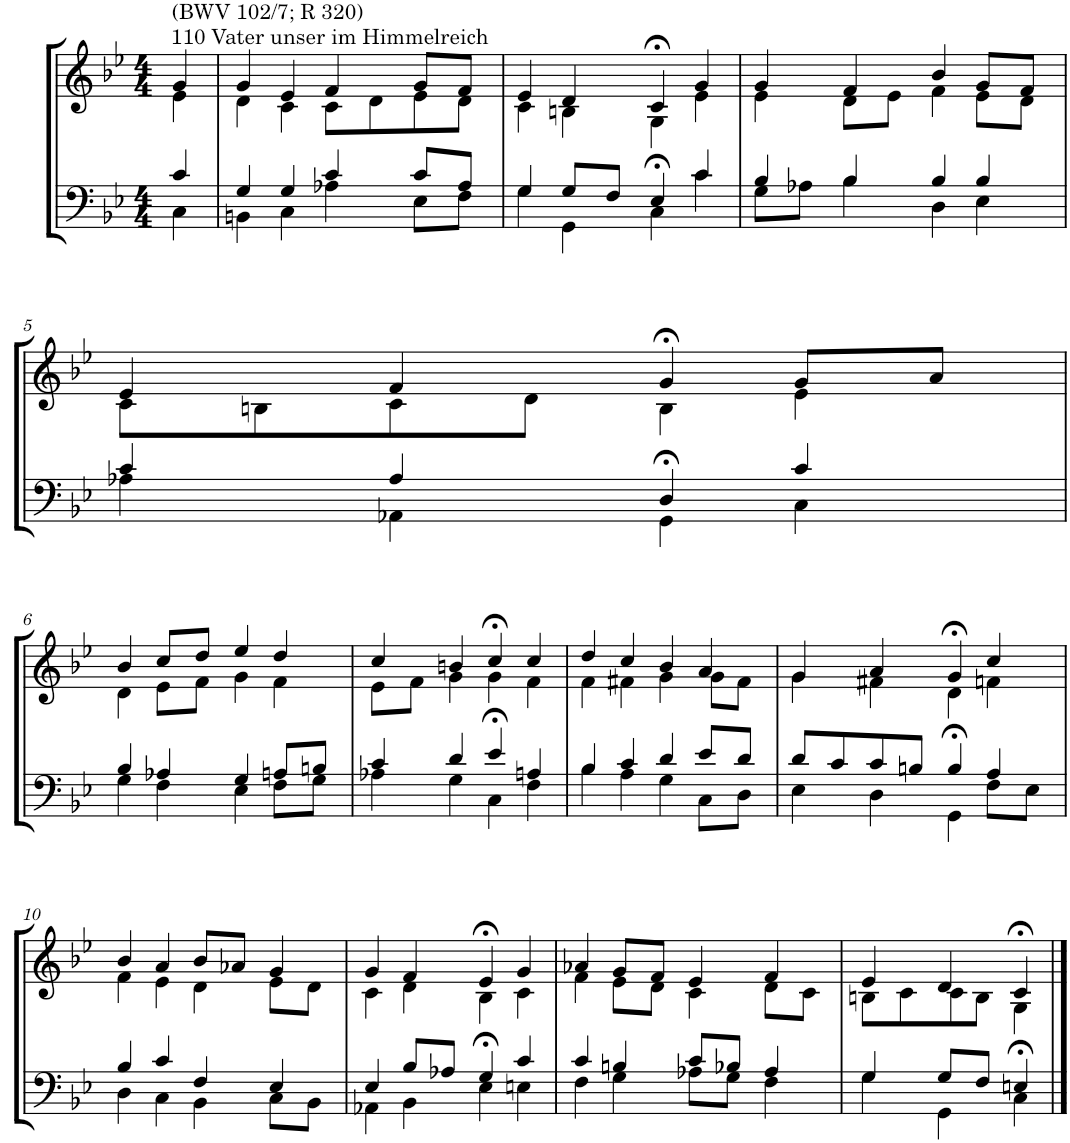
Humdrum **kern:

**kern	**kern
*part2	*part1
*staff2	*staff1
*I"Tenor/Baß	*I"Sopran/Alt
*clefF4	*clefG2
*k[b-e-]	*k[b-e-]
*M4/4	*M4/4
=1	=1
*^	*^
!	!	!LO:TX:a:t=110 Vater unser im Himmelreich	!
!	!	!LO:TX:a:t=(BWV 102/7; R 320)	!
4c/	4C\	4g/	4e-\
=2	=2	=2	=2
4G/	4BBn\	4g/	4d\
4G/	4C\	4e-/	4c\
4c/	4A-X\	4f/	8c\L
.	.	.	8d\
8c/L	8E-\L	8g/L	8e-\
8A-/J	8F\J	8f/J	8d\J
=3	=3	=3	=3
4G/	4G\	4e-/	4c\
8G/L	4GG\	4d/	4Bn\
8F/J	.	.	.
4E-/	4C>\	4c>/	4G\
4c/	4c\	4g/	4e-\
=4	=4	=4	=4
4B-/	8G\L	4g/	4e-\
.	8A-X\J	.	.
4B-/	4B-\	4f/	8d\L
.	.	.	8e-\J
4B-/	4D\	4b-/	4f\
4B-/	4E-\	8g/L	8e-\L
.	.	8f/J	8d\J
!!LO:LB:g=z	!!
=5	=5	=5	=5
4c/	4A-X\	4e-/	8c\L
.	.	.	8Bn\
4A-/	4AA-X\	4f/	8c\
.	.	.	8d\J
4D/	4GG>\	4g>/	4B\
4c/	4C\	8g/L	4e-\
.	.	8a/J	.
!!LO:LB:g=z	!!
=6	=6	=6	=6
4B-/	4G\	4b-/	4d\
4A-X/	4F\	8cc/L	8e-\L
.	.	8dd/J	8f\J
4G/	4E-\	4ee-/	4g\
8An/L	8F\L	4dd/	4f\
8Bn/J	8G\J	.	.
=7	=7	=7	=7
4c/	4A-X\	4cc/	8e-\L
.	.	.	8f\J
4d/	4G\	4bn/	4g\
4e-/	4C>\	4cc>/	4g\
4An/	4F\	4cc/	4f\
=8	=8	=8	=8
4B-/	4B-\	4dd/	4f\
4c/	4A\	4cc/	4f#X\
4d/	4G\	4b-/	4g\
8e-/L	8C\L	4a/	8g\L
8d/J	8D\J	.	8f#\J
=9	=9	=9	=9
8d/L	4E-\	4g/	4g\
8c/	.	.	.
8c/	4D\	4a/	4f#X\
8Bn/J	.	.	.
4B/	4GG>\	4g>/	4d\
4A/	8F\L	4cc/	4fn\
.	8E-\J	.	.
!!LO:LB:g=z	!!
=10	=10	=10	=10
4B-/	4D\	4b-/	4f\
4c/	4C\	4a/	4e-\
4F/	4BB-\	8b-/L	4d\
.	.	8a-X/J	.
4E-/	8C\L	4g/	8e-\L
.	8BB-\J	.	8d\J
=11	=11	=11	=11
4E-/	4AA-X\	4g/	4c\
8B-/L	4BB-\	4f/	4d\
8A-X/J	.	.	.
4G/	4E->\	4e->/	4B-\
4c/	4En\	4g/	4c\
=12	=12	=12	=12
4c/	4F\	4a-X/	4f\
4Bn/	4G\	8g/L	8e-\L
.	.	8f/J	8d\J
8c/L	8A-X\L	4e-/	4c\
8B-X/J	8G\J	.	.
4A-/	4F\	4f/	8d\L
.	.	.	8c\J
=13	=13	=13	=13
4G/	4G\	4e-/	8Bn\L
.	.	.	8c\
8G/L	4GG\	4d/	8c\
8F/J	.	.	8B\J
4En/	4C>\	4c>/	4G\
*v	*v	*	*
*	*v	*v
==	==
*-	*-
